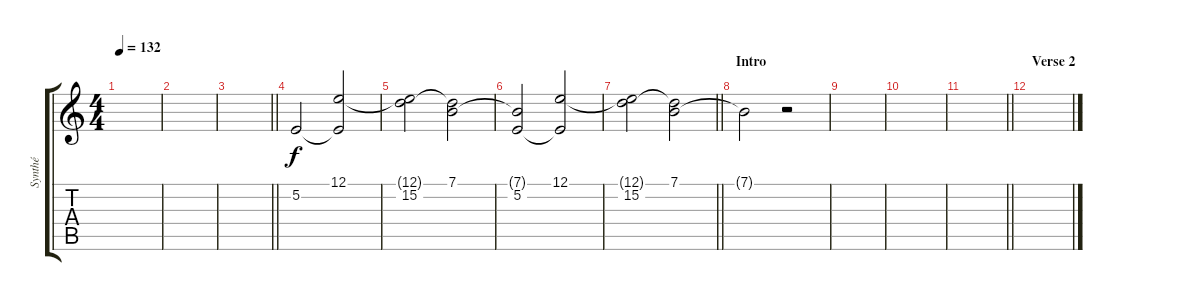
\track ("Synthé" "Synthé") {instrument honkytonkpiano}
\staff {score tabs}
\tuning (E4 B3 G3 D3 A2 E2) {hide}
\ts (4 4)
\tempo 132
\clef g2
\ks c
|
|
\barLineRight lightlight
|
5.2.2 (12.1 5.2{t}).2 |
(12.1{t} 15.2).2 (7.1 15.2{t}).2 |
(7.1{t} 5.2).2 (12.1 5.2{t}).2 |
\barLineRight lightlight
(12.1{t} 15.2).2 (7.1 15.2{t}).2 |
\section ("" "Intro")
7.1{t}.2 r.2 |
|
|
\barLineRight lightlight
|
\section ("" "Verse 2")
